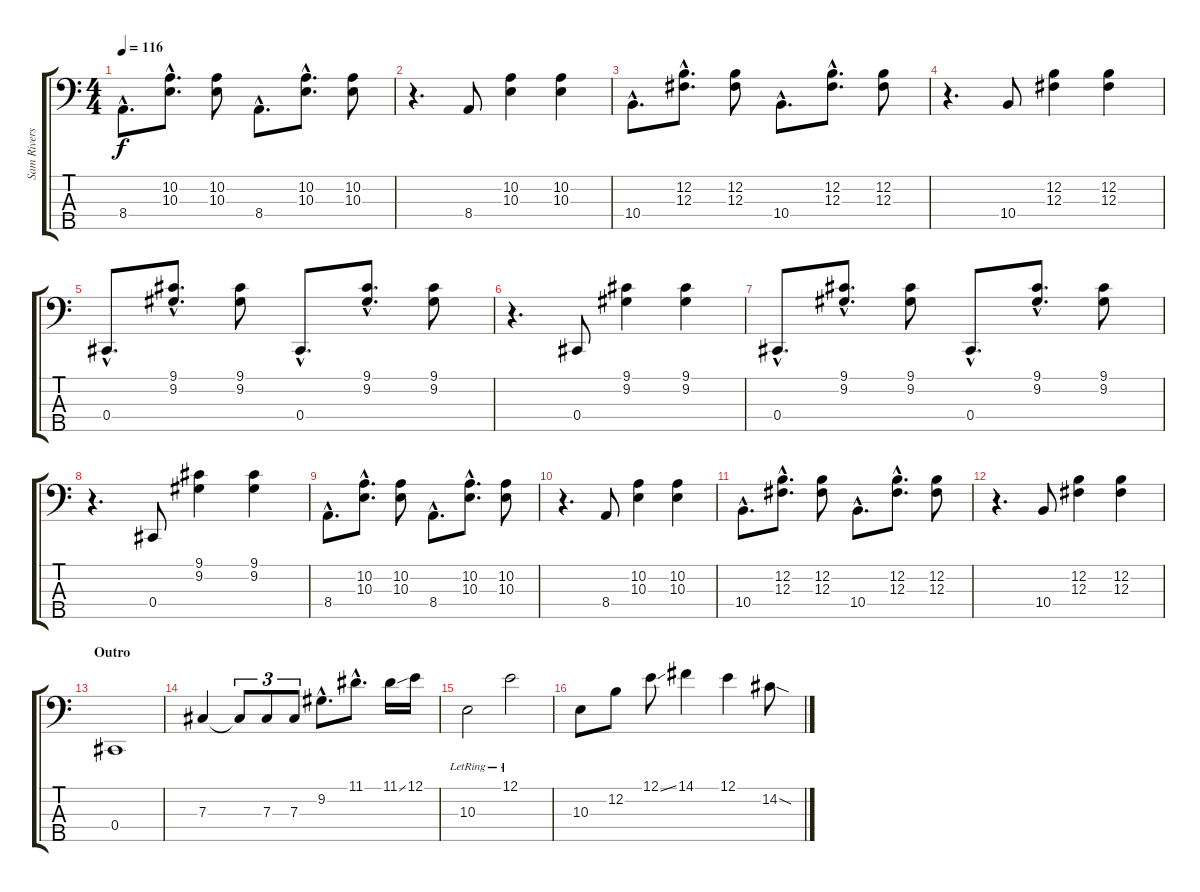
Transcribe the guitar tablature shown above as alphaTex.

\track ("Sam Rivers - Bass" "Sam Rivers") {instrument electricbassfinger}
\staff {score tabs}
\tuning (E2 B1 Gb1 Db1 Bb0) {hide}
\ts (4 4)
\tempo 116
\clef f4
\ks c
8.4{hac}.8{d dy f} (10.2{hac} 10.3{hac}).8{d} (10.2 10.3).8 8.4{hac}.8{d} (10.2{hac} 10.3{hac}).8{d} (10.2 10.3).8 |
r.4{d} 8.4.8 (10.2 10.3).4 (10.2 10.3).4 |
10.4{hac}.8{d} (12.2{hac} 12.3{hac}).8{d} (12.2 12.3).8 10.4{hac}.8{d} (12.2{hac} 12.3{hac}).8{d} (12.2 12.3).8 |
r.4{d} 10.4.8 (12.2 12.3).4 (12.2 12.3).4 |
0.4{hac}.8{d} (9.1{hac} 9.2{hac}).8{d} (9.1 9.2).8 0.4{hac}.8{d} (9.1{hac} 9.2{hac}).8{d} (9.1 9.2).8 |
r.4{d} 0.4.8 (9.1 9.2).4 (9.1 9.2).4 |
0.4{hac}.8{d} (9.1{hac} 9.2{hac}).8{d} (9.1 9.2).8 0.4{hac}.8{d} (9.1{hac} 9.2{hac}).8{d} (9.1 9.2).8 |
r.4{d} 0.4.8 (9.1 9.2).4 (9.1 9.2).4 |
8.4{hac}.8{d} (10.2{hac} 10.3{hac}).8{d} (10.2 10.3).8 8.4{hac}.8{d} (10.2{hac} 10.3{hac}).8{d} (10.2 10.3).8 |
r.4{d} 8.4.8 (10.2 10.3).4 (10.2 10.3).4 |
10.4{hac}.8{d} (12.2{hac} 12.3{hac}).8{d} (12.2 12.3).8 10.4{hac}.8{d} (12.2{hac} 12.3{hac}).8{d} (12.2 12.3).8 |
r.4{d} 10.4.8 (12.2 12.3).4 (12.2 12.3).4 |
\section ("" "Outro")
0.4.1 |
7.3.4 7.3{t}.8{tu (3 2)} 7.3.8{tu (3 2)} 7.3.8{tu (3 2)} 9.2{hac}.8{d} 11.1{hac}.8{d} 11.1{ss}.16 12.1.16 |
10.3{lr}.2 12.1{lr}.2 |
10.3.8 12.2.8 12.1{ss}.8 14.1.4 12.1.4 14.2{sod}.8
